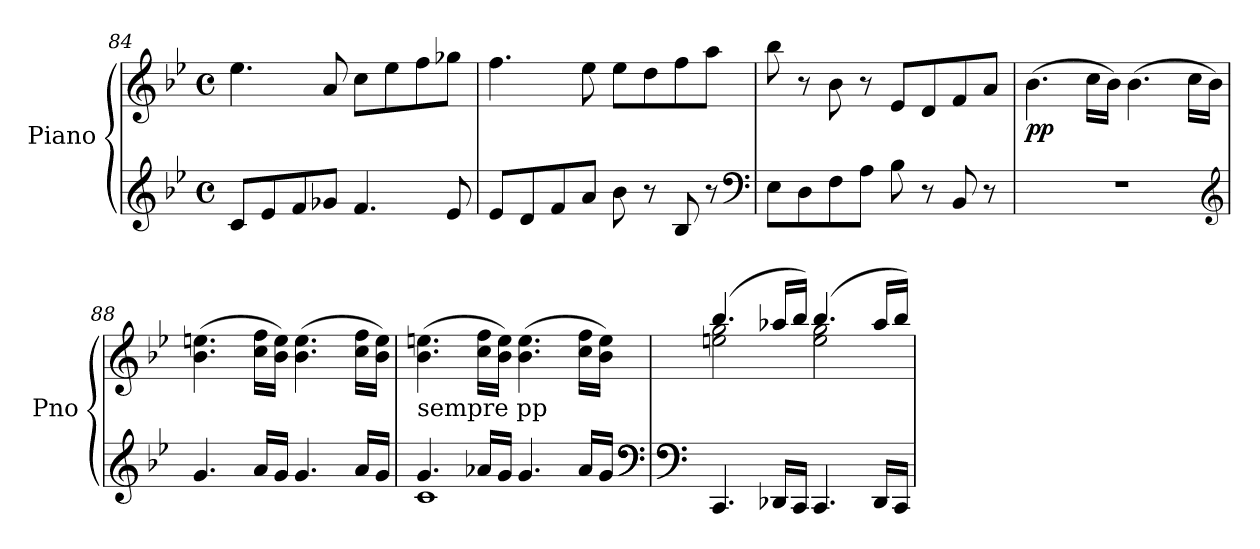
**kern	**kern	**dynam
*part1	*part1	*part1
*staff2	*staff1	*staff1/2
*I"Piano	*	*
*I'Pno	*	*
!!LO:LB:g=z
*clefG2	*clefG2	*
*k[b-e-]	*k[b-e-]	*
*B-:	*B-:	*
*M4/4	*M4/4	*
*met(c)	*met(c)	*
=84	=84	=84
8c/L	4.ee-\	.
8e-/	.	.
8f/	.	.
8g-X/J	8a/	.
4.f/	8cc\L	.
.	8ee-\	.
.	8ff\	.
8e-/	8gg-X\J	.
=85	=85	=85
8e-/L	4.ff\	.
8d/	.	.
8f/	.	.
8a/J	8ee-\	.
8b-\	8ee-\L	.
8r	8dd\	.
8B-/	8ff\	.
8r	8aa\J	.
*clefF4	*	*
=86	=86	=86
8E-\L	8bb-\	.
8D\	8r	.
8F\	8b-\	.
8A\J	8r	.
8B-\	8e-/L	.
8r	8d/	.
8BB-/	8f/	.
8r	8a/J	.
=87	=87	=87
!	!	!LO:DY:b
1r	(4.b-\	pp
.	16cc\LL	.
.	16b-\JJ)	.
.	(4.b-\	.
.	16cc\LL	.
.	16b-\JJ)	.
*clefG2	*	*
=88	=88	=88
4.g/	(4.b-\ 4.een\	.
16a/LL	16cc\ 16ff\LL	.
16g/JJ	16b-\ 16ee\JJ)	.
4.g/	(4.b-\ 4.ee\	.
16a/LL	16cc\ 16ff\LL	.
16g/JJ	16b-\ 16ee\JJ)	.
=89	=89	=89
*^	*	*
!	!	!LO:TX:b:t=sempre pp	!
4.g/	1c	(4.b-\ 4.een\	.
16a-X/LL	.	16cc\ 16ff\LL	.
16g/JJ	.	16b-\ 16ee\JJ)	.
4.g/	.	(4.b-\ 4.ee\	.
16a-/LL	.	16cc\ 16ff\LL	.
16g/JJ	.	16b-\ 16ee\JJ)	.
*v	*v	*	*
*clefF4	*	*
!!LO:PB:g=z
=90	=90	=90
*clefF4	*	*
*	*^	*
4.CC/	(4.bb-/	2een\ 2gg\	.
16DD-X/LL	16aa-X/LL	.	.
16CC/JJ	16bb-/JJ)	.	.
4.CC/	(4.bb-/	2ee\ 2gg\	.
16DD-/LL	16aa-/LL	.	.
16CC/JJ	16bb-/JJ)	.	.
*	*v	*v	*
=	=	=
*-	*-	*-
